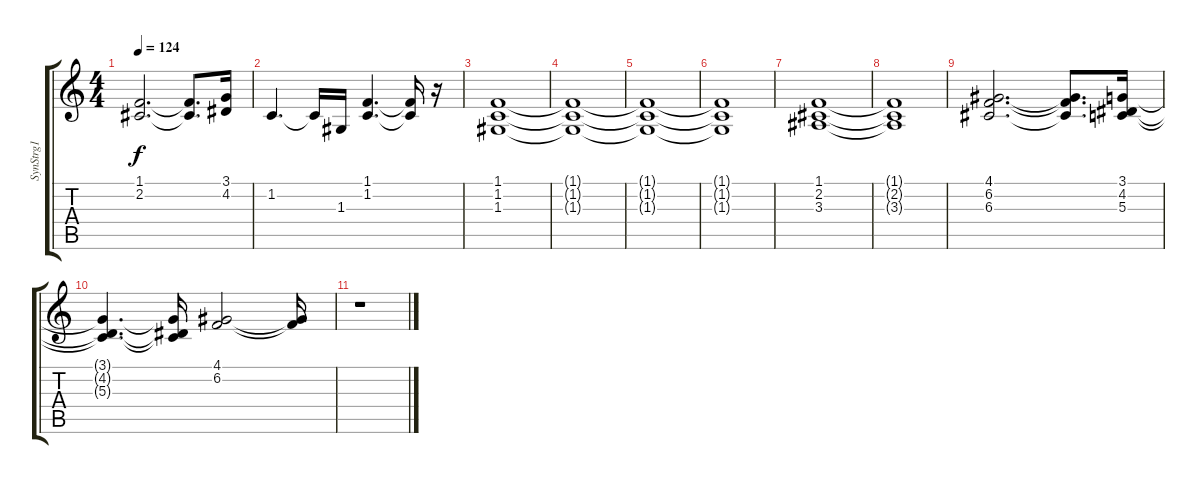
\track ("SynStrg1" "SynStrg1") {instrument synthstrings1}
\staff {score tabs}
\tuning (E4 B3 G3 D3 A2 E2) {hide}
\ts (4 4)
\tempo 124
\clef g2
\ks c
(1.1 2.2).2{d dy f} (1.1{t} 2.2{t}).8{d} (3.1 4.2).16 |
1.2.4{d} 1.2{t}.16 1.3.16 (1.1 1.2).4{d} (1.1{t} 1.2{t}).16 r.16 |
(1.1 1.2 1.3).1 |
(1.1{t} 1.2{t} 1.3{t}).1 |
(1.1{t} 1.2{t} 1.3{t}).1 |
(1.1{t} 1.2{t} 1.3{t}).1 |
(1.1 2.2 3.3).1 |
(1.1{t} 2.2{t} 3.3{t}).1 |
(4.1 6.2 6.3).2{d} (4.1{t} 6.2{t} 6.3{t}).8{d} (3.1 4.2 5.3).16 |
(3.1{t} 4.2{t} 5.3{t}).4{d} (3.1{t} 4.2{t} 5.3{t}).16 (4.1 6.2).2 (4.1{t} 6.2{t}).16 |
r.1
